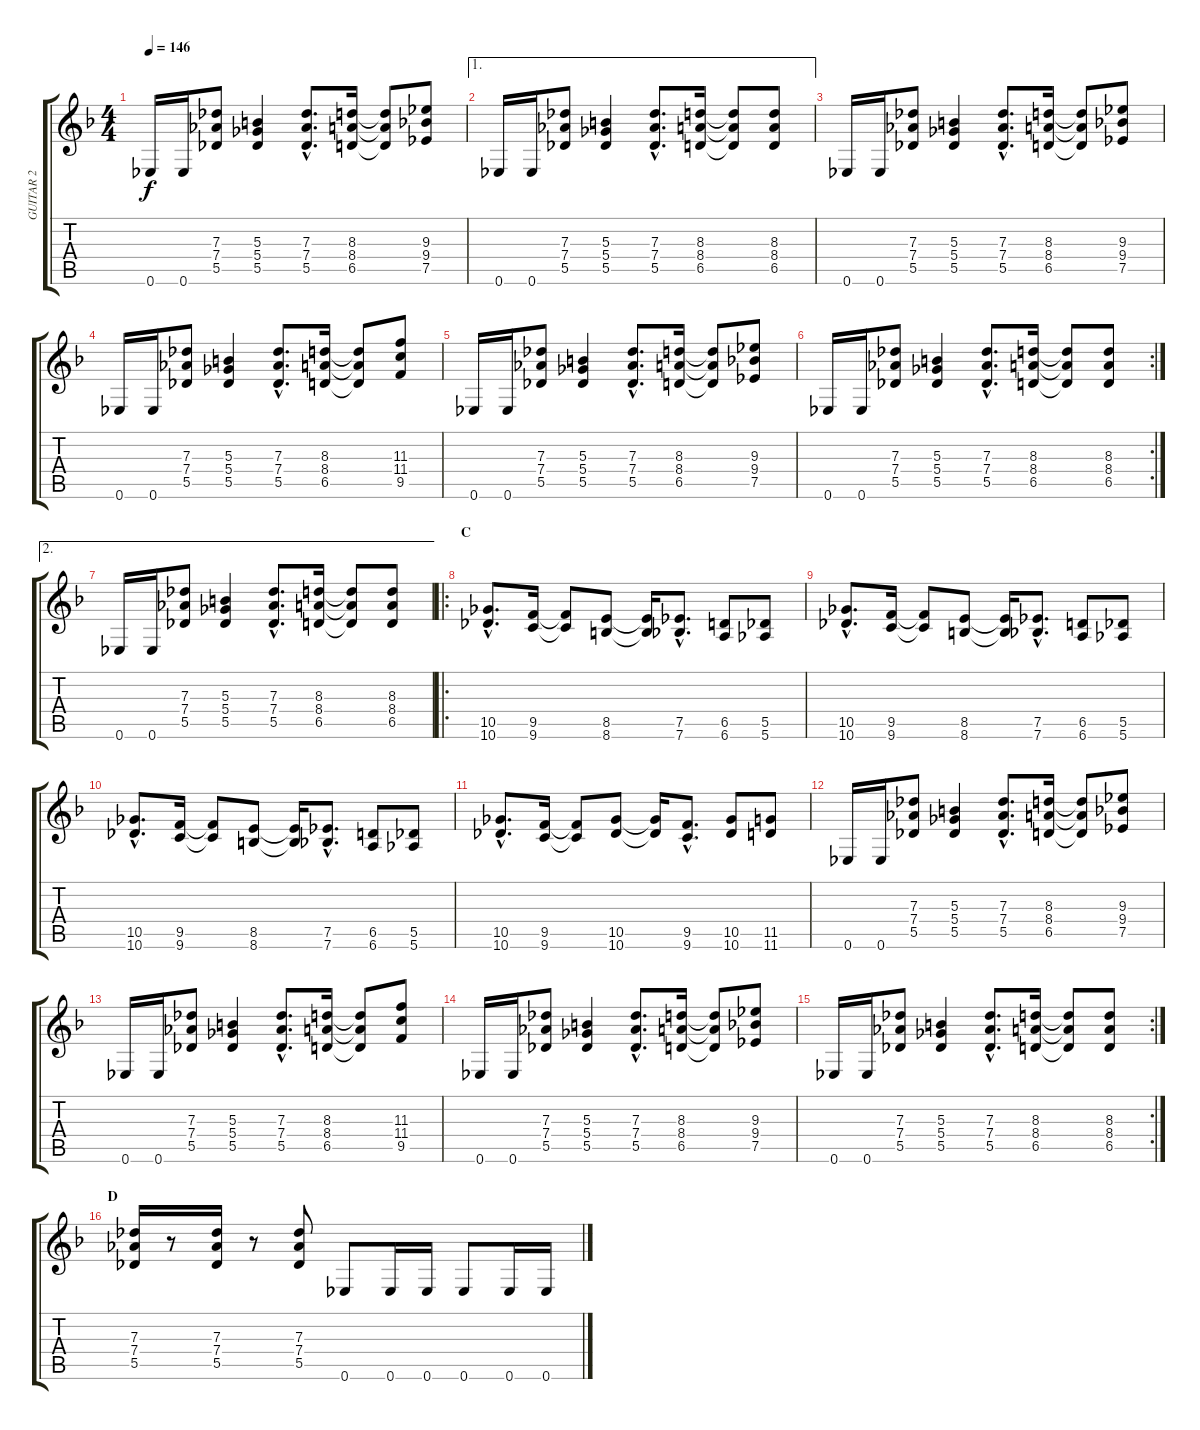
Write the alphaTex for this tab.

\track ("GUITAR 2" "GUITAR 2") {instrument distortionguitar}
\staff {score tabs}
\tuning (D4 Bb3 Gb3 Db3 Ab2 Eb2) {hide}
\ts (4 4)
\tempo 146
\clef g2
\ks dminor
0.6.16{dy f} 0.6.16 (7.3 7.4 5.5).8 (5.3 5.4 5.5).4 (7.3{hac} 7.4{hac} 5.5{hac}).8{d} (8.3 8.4 6.5).16 (8.3{t} 8.4{t} 6.5{t}).8 (9.3 9.4 7.5).8 |
\ae 1
0.6.16 0.6.16 (7.3 7.4 5.5).8 (5.3 5.4 5.5).4 (7.3{hac} 7.4{hac} 5.5{hac}).8{d} (8.3 8.4 6.5).16 (8.3{t} 8.4{t} 6.5{t}).8 (8.3 8.4 6.5).8 |
0.6.16 0.6.16 (7.3 7.4 5.5).8 (5.3 5.4 5.5).4 (7.3{hac} 7.4{hac} 5.5{hac}).8{d} (8.3 8.4 6.5).16 (8.3{t} 8.4{t} 6.5{t}).8 (9.3 9.4 7.5).8 |
0.6.16 0.6.16 (7.3 7.4 5.5).8 (5.3 5.4 5.5).4 (7.3{hac} 7.4{hac} 5.5{hac}).8{d} (8.3 8.4 6.5).16 (8.3{t} 8.4{t} 6.5{t}).8 (11.3 11.4 9.5).8 |
0.6.16 0.6.16 (7.3 7.4 5.5).8 (5.3 5.4 5.5).4 (7.3{hac} 7.4{hac} 5.5{hac}).8{d} (8.3 8.4 6.5).16 (8.3{t} 8.4{t} 6.5{t}).8 (9.3 9.4 7.5).8 |
\rc 2
0.6.16 0.6.16 (7.3 7.4 5.5).8 (5.3 5.4 5.5).4 (7.3{hac} 7.4{hac} 5.5{hac}).8{d} (8.3 8.4 6.5).16 (8.3{t} 8.4{t} 6.5{t}).8 (8.3 8.4 6.5).8 |
\ae 2
0.6.16 0.6.16 (7.3 7.4 5.5).8 (5.3 5.4 5.5).4 (7.3{hac} 7.4{hac} 5.5{hac}).8{d} (8.3 8.4 6.5).16 (8.3{t} 8.4{t} 6.5{t}).8 (8.3 8.4 6.5).8 |
\ro
\section ("" "C")
(10.5{hac} 10.6{hac}).8{d} (9.5 9.6).16 (9.5{t} 9.6{t}).8 (8.5 8.6).8 (8.5{t} 8.6{t}).16 (7.5{hac} 7.6{hac}).8{d} (6.5 6.6).8 (5.5 5.6).8 |
(10.5{hac} 10.6{hac}).8{d} (9.5 9.6).16 (9.5{t} 9.6{t}).8 (8.5 8.6).8 (8.5{t} 8.6{t}).16 (7.5{hac} 7.6{hac}).8{d} (6.5 6.6).8 (5.5 5.6).8 |
(10.5{hac} 10.6{hac}).8{d} (9.5 9.6).16 (9.5{t} 9.6{t}).8 (8.5 8.6).8 (8.5{t} 8.6{t}).16 (7.5{hac} 7.6{hac}).8{d} (6.5 6.6).8 (5.5 5.6).8 |
(10.5{hac} 10.6{hac}).8{d} (9.5 9.6).16 (9.5{t} 9.6{t}).8 (10.5 10.6).8 (10.5{t} 10.6{t}).16 (9.5{hac} 9.6{hac}).8{d} (10.5 10.6).8 (11.5 11.6).8 |
0.6.16 0.6.16 (7.3 7.4 5.5).8 (5.3 5.4 5.5).4 (7.3{hac} 7.4{hac} 5.5{hac}).8{d} (8.3 8.4 6.5).16 (8.3{t} 8.4{t} 6.5{t}).8 (9.3 9.4 7.5).8 |
0.6.16 0.6.16 (7.3 7.4 5.5).8 (5.3 5.4 5.5).4 (7.3{hac} 7.4{hac} 5.5{hac}).8{d} (8.3 8.4 6.5).16 (8.3{t} 8.4{t} 6.5{t}).8 (11.3 11.4 9.5).8 |
0.6.16 0.6.16 (7.3 7.4 5.5).8 (5.3 5.4 5.5).4 (7.3{hac} 7.4{hac} 5.5{hac}).8{d} (8.3 8.4 6.5).16 (8.3{t} 8.4{t} 6.5{t}).8 (9.3 9.4 7.5).8 |
\rc 2
0.6.16 0.6.16 (7.3 7.4 5.5).8 (5.3 5.4 5.5).4 (7.3{hac} 7.4{hac} 5.5{hac}).8{d} (8.3 8.4 6.5).16 (8.3{t} 8.4{t} 6.5{t}).8 (8.3 8.4 6.5).8 |
\section ("" "D")
(7.3 7.4 5.5).16 r.8 (7.3 7.4 5.5).16 r.8 (7.3 7.4 5.5).8 0.6.8 0.6.16 0.6.16 0.6.8 0.6.16 0.6.16
